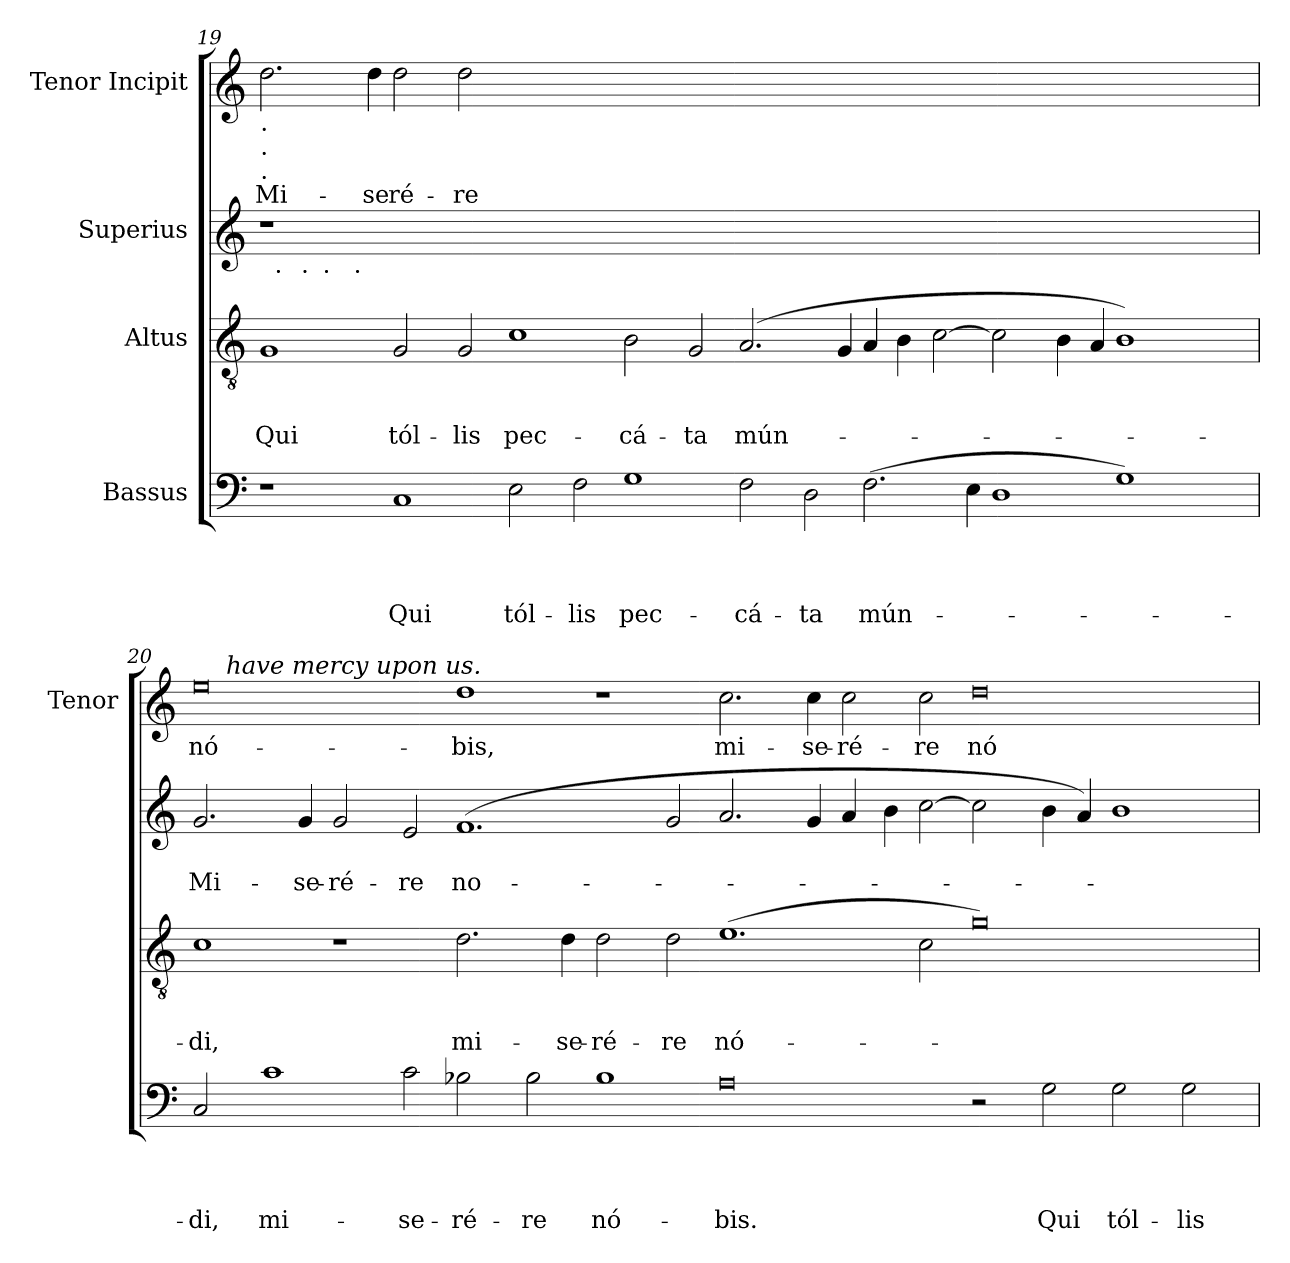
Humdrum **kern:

**kern	**text	**text	**text	**text	**kern	**text	**text	**text	**kern	**text	**text	**kern	**text
*part4	*part4	*part4	*part4	*part4	*part3	*part3	*part3	*part3	*part2	*part2	*part2	*part1	*part1
*staff4	*staff4	*staff4	*staff4	*staff4	*staff3	*staff3	*staff3	*staff3	*staff2	*staff2	*staff2	*staff1	*staff1
*I"Bassus	*	*	*	*	*I"Altus	*	*	*	*I"Superius	*	*	*I"Tenor Incipit	*
*	*	*	*	*	*	*	*	*	*	*	*	*I'Tenor	*
!!LO:PB:g=z
*clefF4	*	*	*	*	*clefGv2	*	*	*	*clefG2	*	*	*clefG2	*
*k[]	*	*	*	*	*k[]	*	*	*	*k[]	*	*	*k[]	*
*C:	*	*	*	*	*C:	*	*	*	*C:	*	*	*C:	*
=19	=19	=19	=19	=19	=19	=19	=19	=19	=19	=19	=19	=19	=19
!	!	!	!	!	!	!	!	!	!	!	!	!LO:TX:b:t=.	!
!	!	!	!	!	!	!	!	!	!	!	!	!LO:TX:b:t=.	!
!	!	!	!	!	!	!	!	!	!	!	!	!LO:TX:b:t=.	!
!	!	!	!	!	!	!	!	!LO:LY:b	!	!	!	!	!LO:LY:b
*	*	*	*	*	*	*	*	*	*^	*	*	*	*
*	*	*	*	*	*	*	*	*	*	*^	*	*	*	*
*	*	*	*	*	*	*	*	*	*	*	*^	*	*	*	*
*	*	*	*	*	*	*	*	*	*	*	*	*^	*	*	*	*
1r	.	.	.	.	1G	.	.	Qui	1r	16.ryy	4ryy	4...ryy	2ryy	.	.	2.dd\	Mi-
!	!	!	!	!	!	!	!	!	!	!LO:TX:b:t=.	!	!	!	!	!	!	!
.	.	.	.	.	.	.	.	.	.	1ryy	.	.	.	.	.	.	.
.	.	.	.	.	.	.	.	.	.	.	32ryy	.	.	.	.	.	.
!	!	!	!	!	!	!	!	!	!	!	!LO:TX:b:t=.	!	!	!	!	!	!
.	.	.	.	.	.	.	.	.	.	.	1ryy	.	.	.	.	.	.
!	!	!	!	!	!	!	!	!	!	!	!	!LO:TX:b:t=.	!	!	!	!	!
.	.	.	.	.	.	.	.	.	.	.	.	1ryy	.	.	.	.	.
.	.	.	.	.	.	.	.	.	.	.	.	.	8ryy	.	.	.	.
.	.	.	.	.	.	.	.	.	.	.	.	.	32ryy	.	.	.	.
!	!	!	!	!	!	!	!	!	!	!	!	!	!LO:TX:b:t=.	!	!	!	!
.	.	.	.	.	.	.	.	.	.	.	.	.	1ryy	.	.	.	.
!	!	!	!	!	!	!	!	!	!	!	!	!	!	!	!	!	!LO:LY:b
.	.	.	.	.	.	.	.	.	.	.	.	.	.	.	.	4dd\	-se-
!	!	!	!	!LO:LY:b	!	!	!	!LO:LY:b	!	!	!	!	!	!	!	!	!LO:LY:b
1C	.	.	.	Qui	2G/	.	.	tól-	1%7ryy	.	.	.	.	.	.	2dd\	-ré-
.	.	.	.	.	.	.	.	.	.	1ryy	.	.	.	.	.	.	.
.	.	.	.	.	.	.	.	.	.	.	1ryy	.	.	.	.	.	.
.	.	.	.	.	.	.	.	.	.	.	.	1ryy	.	.	.	.	.
!	!	!	!	!	!	!	!	!LO:LY:b	!	!	!	!	!	!	!	!	!LO:LY:b
.	.	.	.	.	2G/	.	.	-lis	.	.	.	.	.	.	.	2dd\	-re
.	.	.	.	.	.	.	.	.	.	.	.	.	1ryy	.	.	.	.
!	!	!	!	!LO:LY:b	!	!	!	!LO:LY:b	!	!	!	!	!	!	!	!	!
2E\	.	.	.	tól-	1c	.	.	pec-	.	.	.	.	.	.	.	00.ryy	.
.	.	.	.	.	.	.	.	.	.	1ryy	.	.	.	.	.	.	.
.	.	.	.	.	.	.	.	.	.	.	1ryy	.	.	.	.	.	.
.	.	.	.	.	.	.	.	.	.	.	.	1ryy	.	.	.	.	.
!	!	!	!	!LO:LY:b	!	!	!	!	!	!	!	!	!	!	!	!	!
2F\	.	.	.	-lis	.	.	.	.	.	.	.	.	.	.	.	.	.
.	.	.	.	.	.	.	.	.	.	.	.	.	1ryy	.	.	.	.
!	!	!	!	!LO:LY:b	!	!	!	!LO:LY:b	!	!	!	!	!	!	!	!	!
1G	.	.	.	pec-	2B\	.	.	-cá-	.	.	.	.	.	.	.	.	.
.	.	.	.	.	.	.	.	.	.	1ryy	.	.	.	.	.	.	.
.	.	.	.	.	.	.	.	.	.	.	1ryy	.	.	.	.	.	.
.	.	.	.	.	.	.	.	.	.	.	.	1ryy	.	.	.	.	.
!	!	!	!	!	!	!	!	!LO:LY:b	!	!	!	!	!	!	!	!	!
.	.	.	.	.	2G/	.	.	-ta	.	.	.	.	.	.	.	.	.
.	.	.	.	.	.	.	.	.	.	.	.	.	1ryy	.	.	.	.
!	!	!	!	!LO:LY:b	!	!	!	!LO:LY:b	!	!	!	!	!	!	!	!	!
2F\	.	.	.	-cá-	(2.A/	.	.	mún-	.	.	.	.	.	.	.	.	.
.	.	.	.	.	.	.	.	.	.	1ryy	.	.	.	.	.	.	.
.	.	.	.	.	.	.	.	.	.	.	1ryy	.	.	.	.	.	.
.	.	.	.	.	.	.	.	.	.	.	.	1ryy	.	.	.	.	.
!	!	!	!	!LO:LY:b	!	!	!	!	!	!	!	!	!	!	!	!	!
2D\	.	.	.	-ta	.	.	.	.	.	.	.	.	.	.	.	.	.
.	.	.	.	.	.	.	.	.	.	.	.	.	1ryy	.	.	.	.
.	.	.	.	.	4G/	.	.	.	.	.	.	.	.	.	.	.	.
!	!	!	!	!LO:LY:b	!	!	!	!	!	!	!	!	!	!	!	!	!
(>2.F\	.	.	.	mún-	4A/	.	.	.	.	.	.	.	.	.	.	.	.
.	.	.	.	.	.	.	.	.	.	1ryy	.	.	.	.	.	.	.
.	.	.	.	.	4B\	.	.	.	.	.	.	.	.	.	.	.	.
.	.	.	.	.	.	.	.	.	.	.	1ryy	.	.	.	.	.	.
.	.	.	.	.	.	.	.	.	.	.	.	1ryy	.	.	.	.	.
.	.	.	.	.	[>2c\	.	.	.	.	.	.	.	.	.	.	.	.
.	.	.	.	.	.	.	.	.	.	.	.	.	1ryy	.	.	.	.
4E\	.	.	.	.	.	.	.	.	.	.	.	.	.	.	.	.	.
1D	.	.	.	.	2c\]	.	.	.	.	.	.	.	.	.	.	.	.
.	.	.	.	.	.	.	.	.	.	1ryy	.	.	.	.	.	.	.
.	.	.	.	.	.	.	.	.	.	.	1ryy	.	.	.	.	.	.
.	.	.	.	.	.	.	.	.	.	.	.	1ryy	.	.	.	.	.
.	.	.	.	.	4B\	.	.	.	.	.	.	.	.	.	.	.	.
.	.	.	.	.	.	.	.	.	.	.	.	.	1ryy	.	.	.	.
.	.	.	.	.	4A/	.	.	.	.	.	.	.	.	.	.	.	.
1G)	.	.	.	.	1B)	.	.	.	.	.	.	.	.	.	.	.	.
.	.	.	.	.	.	.	.	.	.	2ryy	.	.	.	.	.	.	.
.	.	.	.	.	.	.	.	.	.	.	2ryy	.	.	.	.	.	.
.	.	.	.	.	.	.	.	.	.	.	.	2ryy	.	.	.	.	.
.	.	.	.	.	.	.	.	.	.	4ryy	.	.	.	.	.	.	.
.	.	.	.	.	.	.	.	.	.	.	.	.	4ryy	.	.	.	.
.	.	.	.	.	.	.	.	.	.	.	8..ryy	.	.	.	.	.	.
.	.	.	.	.	.	.	.	.	.	8ryy	.	.	.	.	.	.	.
.	.	.	.	.	.	.	.	.	.	.	.	.	16.ryy	.	.	.	.
.	.	.	.	.	.	.	.	.	.	32ryy	.	32ryy	.	.	.	.	.
!!LO:LB:g=z
=20	=20	=20	=20	=20	=20	=20	=20	=20	=20	=20	=20	=20	=20	=20	=20	=20	=20
!	!	!	!	!LO:LY:b	!	!	!	!LO:LY:b	!	!	!	!	!	!	!LO:LY:b	!	!LO:LY:b
*	*	*	*	*	*	*	*	*	*v	*v	*v	*v	*v	*	*	*^	*
2C/	.	.	.	-di,	1c	.	.	-di,	2.g/	.	Mi-	0ee	8..ryy	nó-
!	!	!	!	!	!	!	!	!	!	!	!	!	!LO:TX:a:i:t=have mercy upon us.	!
.	.	.	.	.	.	.	.	.	.	.	.	.	1ryy	.
!	!	!	!	!LO:LY:b	!	!	!	!	!	!	!	!	!	!
1c	.	.	.	mi-	.	.	.	.	.	.	.	.	.	.
!	!	!	!	!	!	!	!	!	!	!	!LO:LY:b	!	!	!
.	.	.	.	.	.	.	.	.	4g/	.	-se-	.	.	.
!	!	!	!	!	!	!	!	!	!	!	!LO:LY:b	!	!	!
.	.	.	.	.	1r	.	.	.	2g/	.	-ré-	.	.	.
.	.	.	.	.	.	.	.	.	.	.	.	.	1ryy	.
!	!	!	!	!LO:LY:b	!	!	!	!	!	!	!LO:LY:b	!	!	!
2c\	.	.	.	-se-	.	.	.	.	2e/	.	-re	.	.	.
!	!	!	!	!LO:LY:b	!	!	!	!LO:LY:b	!	!	!LO:LY:b	!	!	!LO:LY:b
2B-X\	.	.	.	-ré-	2.d\	.	.	mi-	(>1.f	.	no-	1dd	.	-bis,
.	.	.	.	.	.	.	.	.	.	.	.	.	1ryy	.
!	!	!	!	!LO:LY:b	!	!	!	!	!	!	!	!	!	!
2B-\	.	.	.	-re	.	.	.	.	.	.	.	.	.	.
!	!	!	!	!	!	!	!	!LO:LY:b	!	!	!	!	!	!
.	.	.	.	.	4d\	.	.	-se-	.	.	.	.	.	.
!	!	!	!	!LO:LY:b	!	!	!	!LO:LY:b	!	!	!	!	!	!
1B-	.	.	.	nó-	2d\	.	.	-ré-	.	.	.	1r	.	.
.	.	.	.	.	.	.	.	.	.	.	.	.	1ryy	.
!	!	!	!	!	!	!	!	!LO:LY:b	!	!	!	!	!	!
.	.	.	.	.	2d\	.	.	-re	2g/	.	.	.	.	.
!	!	!	!	!LO:LY:b	!	!	!	!LO:LY:b	!	!	!	!	!	!LO:LY:b
0A	.	.	.	-bis.	(>1.e	.	.	nó-	2.a/	.	.	2.cc\	.	mi-
.	.	.	.	.	.	.	.	.	.	.	.	.	1ryy	.
!	!	!	!	!	!	!	!	!	!	!	!	!	!	!LO:LY:b
.	.	.	.	.	.	.	.	.	4g/	.	.	4cc\	.	-se-
!	!	!	!	!	!	!	!	!	!	!	!	!	!	!LO:LY:b
.	.	.	.	.	.	.	.	.	4a/	.	.	2cc\	.	-ré-
.	.	.	.	.	.	.	.	.	.	.	.	.	1ryy	.
.	.	.	.	.	.	.	.	.	4b\	.	.	.	.	.
!	!	!	!	!	!	!	!	!	!	!	!	!	!	!LO:LY:b
.	.	.	.	.	2c\	.	.	.	[>2cc\	.	.	2cc\	.	-re
!	!	!	!	!	!	!	!	!	!	!	!	!	!	!LO:LY:b
2r	.	.	.	.	0g)	.	.	.	2cc\]	.	.	0dd	.	nó-
.	.	.	.	.	.	.	.	.	.	.	.	.	1ryy	.
!	!	!	!	!LO:LY:b	!	!	!	!	!	!	!	!	!	!
2G\	.	.	.	Qui	.	.	.	.	4b\	.	.	.	.	.
.	.	.	.	.	.	.	.	.	4a/)	.	.	.	.	.
!	!	!	!	!LO:LY:b	!	!	!	!	!	!	!	!	!	!
2G\	.	.	.	tól-	.	.	.	.	1b	.	.	.	.	.
.	.	.	.	.	.	.	.	.	.	.	.	.	2ryy	.
!	!	!	!	!LO:LY:b	!	!	!	!	!	!	!	!	!	!
2G\	.	.	.	-lis	.	.	.	.	.	.	.	.	.	.
.	.	.	.	.	.	.	.	.	.	.	.	.	4ryy	.
.	.	.	.	.	.	.	.	.	.	.	.	.	32ryy	.
*	*	*	*	*	*	*	*	*	*	*	*	*v	*v	*
=	=	=	=	=	=	=	=	=	=	=	=	=	=
*-	*-	*-	*-	*-	*-	*-	*-	*-	*-	*-	*-	*-	*-
